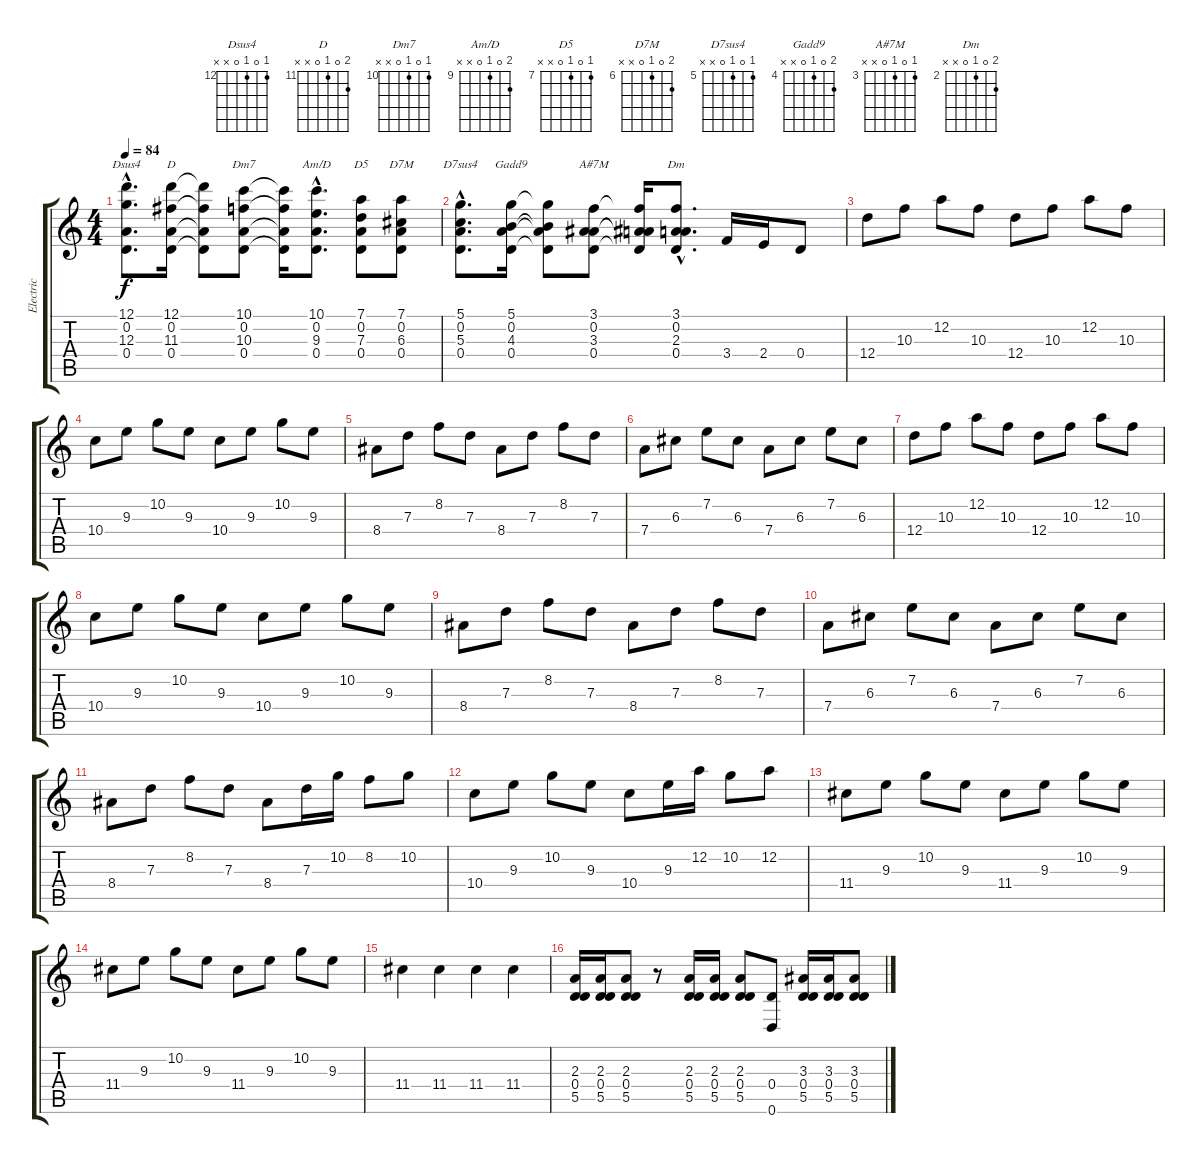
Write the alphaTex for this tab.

\track ("Electric " "Electric ") {instrument overdrivenguitar}
\staff {score tabs}
\tuning (D4 A3 G3 D3 A2 D2) {hide}
\chord ("Dsus4" 12 0 12 0 x x) {firstfret 12}
\chord ("D" 12 0 11 0 x x) {firstfret 11}
\chord ("Dm7" 10 0 10 0 x x) {firstfret 10}
\chord ("Am/D" 10 0 9 0 x x) {firstfret 9}
\chord ("D5" 7 0 7 0 x x) {firstfret 7}
\chord ("D7M" 7 0 6 0 x x) {firstfret 6}
\chord ("D7sus4" 5 0 5 0 x x) {firstfret 5}
\chord ("Gadd9" 5 0 4 0 x x) {firstfret 4}
\chord ("A#7M" 3 0 3 0 x x) {firstfret 3}
\chord ("Dm" 3 0 2 0 x x) {firstfret 2}
\ts (4 4)
\tempo 84
\clef g2
\ks c
(12.1{hac} 0.2{hac} 12.3{hac} 0.4{hac}).8{d ch "Dsus4" dy f} (12.1 0.2 11.3 0.4).16{ch "D"} (12.1{t} 0.2{t} 11.3{t} 0.4{t}).8 (10.1 0.2 10.3 0.4).8{ch "Dm7"} (10.1{t} 0.2{t} 10.3{t} 0.4{t}).16 (10.1{hac} 0.2{hac} 9.3{hac} 0.4{hac}).8{d ch "Am/D"} (7.1 0.2 7.3 0.4).8{ch "D5"} (7.1 0.2 6.3 0.4).8{ch "D7M"} |
(5.1{hac} 0.2{hac} 5.3{hac} 0.4{hac}).8{d ch "D7sus4"} (5.1 0.2 4.3 0.4).16{ch "Gadd9"} (5.1{t} 0.2{t} 4.3{t} 0.4{t}).8 (3.1 0.2 3.3 0.4).8{ch "A#7M"} (3.1{t} 0.2{t} 3.3{t} 0.4{t}).16 (3.1{hac} 0.2{hac} 2.3{hac} 0.4{hac}).8{d ch "Dm"} 3.4.16 2.4.16 0.4.8 |
12.4.8 10.3.8 12.2.8 10.3.8 12.4.8 10.3.8 12.2.8 10.3.8 |
10.4.8 9.3.8 10.2.8 9.3.8 10.4.8 9.3.8 10.2.8 9.3.8 |
8.4.8 7.3.8 8.2.8 7.3.8 8.4.8 7.3.8 8.2.8 7.3.8 |
7.4.8 6.3.8 7.2.8 6.3.8 7.4.8 6.3.8 7.2.8 6.3.8 |
12.4.8 10.3.8 12.2.8 10.3.8 12.4.8 10.3.8 12.2.8 10.3.8 |
10.4.8 9.3.8 10.2.8 9.3.8 10.4.8 9.3.8 10.2.8 9.3.8 |
8.4.8 7.3.8 8.2.8 7.3.8 8.4.8 7.3.8 8.2.8 7.3.8 |
7.4.8 6.3.8 7.2.8 6.3.8 7.4.8 6.3.8 7.2.8 6.3.8 |
8.4.8 7.3.8 8.2.8 7.3.8 8.4.8 7.3.16 10.2.16 8.2.8 10.2.8 |
10.4.8 9.3.8 10.2.8 9.3.8 10.4.8 9.3.16 12.2.16 10.2.8 12.2.8 |
11.4.8 9.3.8 10.2.8 9.3.8 11.4.8 9.3.8 10.2.8 9.3.8 |
11.4.8 9.3.8 10.2.8 9.3.8 11.4.8 9.3.8 10.2.8 9.3.8 |
11.4.4 11.4.4 11.4.4 11.4.4 |
(2.3 0.4 5.5).16 (2.3 0.4 5.5).16 (2.3 0.4 5.5).8 r.8 (2.3 0.4 5.5).16 (2.3 0.4 5.5).16 (2.3 0.4 5.5).8 (0.4 0.6).8 (3.3 0.4 5.5).16 (3.3 0.4 5.5).16 (3.3 0.4 5.5).8
